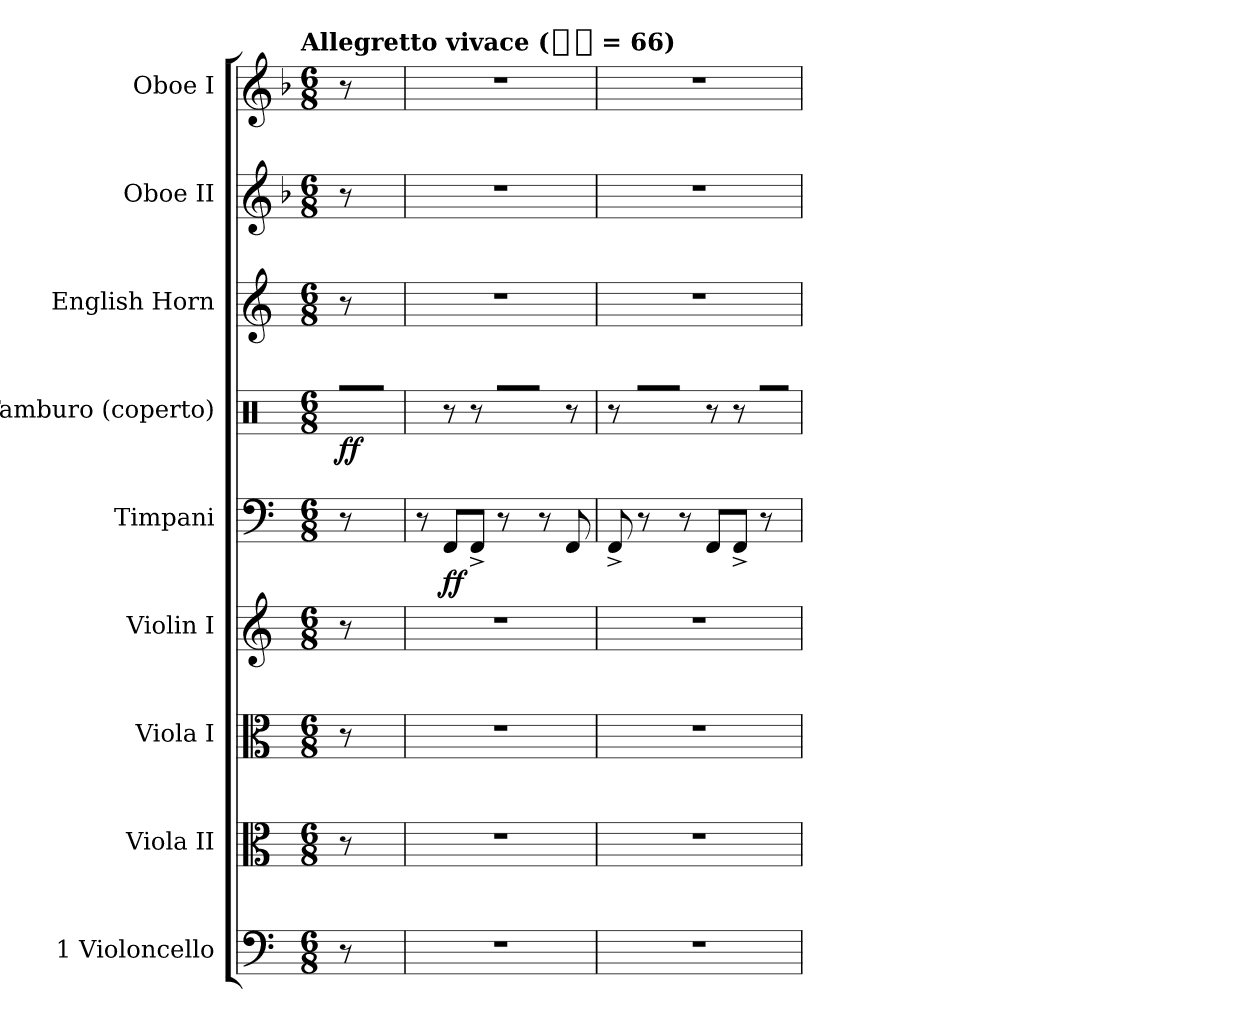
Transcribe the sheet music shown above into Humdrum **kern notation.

**kern	**kern	**kern	**kern	**kern	**dynam	**kern	**dynam	**kern	**kern	**kern
*part9	*part8	*part7	*part6	*part5	*part5	*part4	*part4	*part3	*part2	*part1
*staff9	*staff8	*staff7	*staff6	*staff5	*staff5	*staff4	*staff4	*staff3	*staff2	*staff1
*I"1 Violoncello	*I"Viola II	*I"Viola I	*I"Violin I	*I"Timpani	*	*I"Tamburo (coperto)	*	*I"English Horn	*I"Oboe II	*I"Oboe I
*I'Vc.	*I'Vla. II	*I'Vla. I	*I'Vln. I	*I'Timp.	*	*	*	*	*I'Ob. II	*I'Ob. I
*clefF4	*clefC3	*clefC3	*clefG2	*clefF4	*	*clefX	*	*clefG2	*clefG2	*clefG2
*	*	*	*	*	*	*	*	*ITrd4c7	*	*
*k[]	*k[]	*k[]	*k[]	*k[]	*	*k[]	*	*k[b-]	*k[b-]	*k[b-]
!!LO:TX:omd:t=Allegretto vivace ([quarter-dot] = 66)
*M6/8	*M6/8	*M6/8	*M6/8	*M6/8	*	*M6/8	*	*M6/8	*M6/8	*M6/8
*MM99	*MM99	*MM99	*MM99	*MM99	*	*MM99	*	*MM99	*MM99	*MM99
=	=	=	=	=	=	=	=	=	=	=
8r	8r	8r	8r	8r	.	24R\LL	ff	8r	8r	8r
.	.	.	.	.	.	24R\	.	.	.	.
.	.	.	.	.	.	24R\JJ	.	.	.	.
=1	=1	=1	=1	=1	=1	=1	=1	=1	=1	=1
4%3r	4%3r	4%3r	4%3r	8r	.	8R^\	.	4%3r	4%3r	4%3r
.	.	.	.	8FF/L	ff	8r	.	.	.	.
.	.	.	.	8FF^/J	.	8r	.	.	.	.
.	.	.	.	8r	.	24R\LL	.	.	.	.
.	.	.	.	.	.	24R\	.	.	.	.
.	.	.	.	.	.	24R\J	.	.	.	.
.	.	.	.	8r	.	8R^\J	.	.	.	.
.	.	.	.	8FF	.	8r	.	.	.	.
=2	=2	=2	=2	=2	=2	=2	=2	=2	=2	=2
4%3r	4%3r	4%3r	4%3r	8FF^	.	8r	.	4%3r	4%3r	4%3r
*	*	*	*	*	*	*Xtuplet	*	*	*	*
.	.	.	.	8r	.	24R\LL	.	.	.	.
.	.	.	.	.	.	24R\	.	.	.	.
.	.	.	.	.	.	24R\J	.	.	.	.
.	.	.	.	8r	.	8R^\J	.	.	.	.
.	.	.	.	8FF/L	.	8r	.	.	.	.
.	.	.	.	8FF^/J	.	8r	.	.	.	.
.	.	.	.	8r	.	24R\LL	.	.	.	.
.	.	.	.	.	.	24R\	.	.	.	.
.	.	.	.	.	.	24R\JJ	.	.	.	.
=	=	=	=	=	=	=	=	=	=	=
*-	*-	*-	*-	*-	*-	*-	*-	*-	*-	*-
